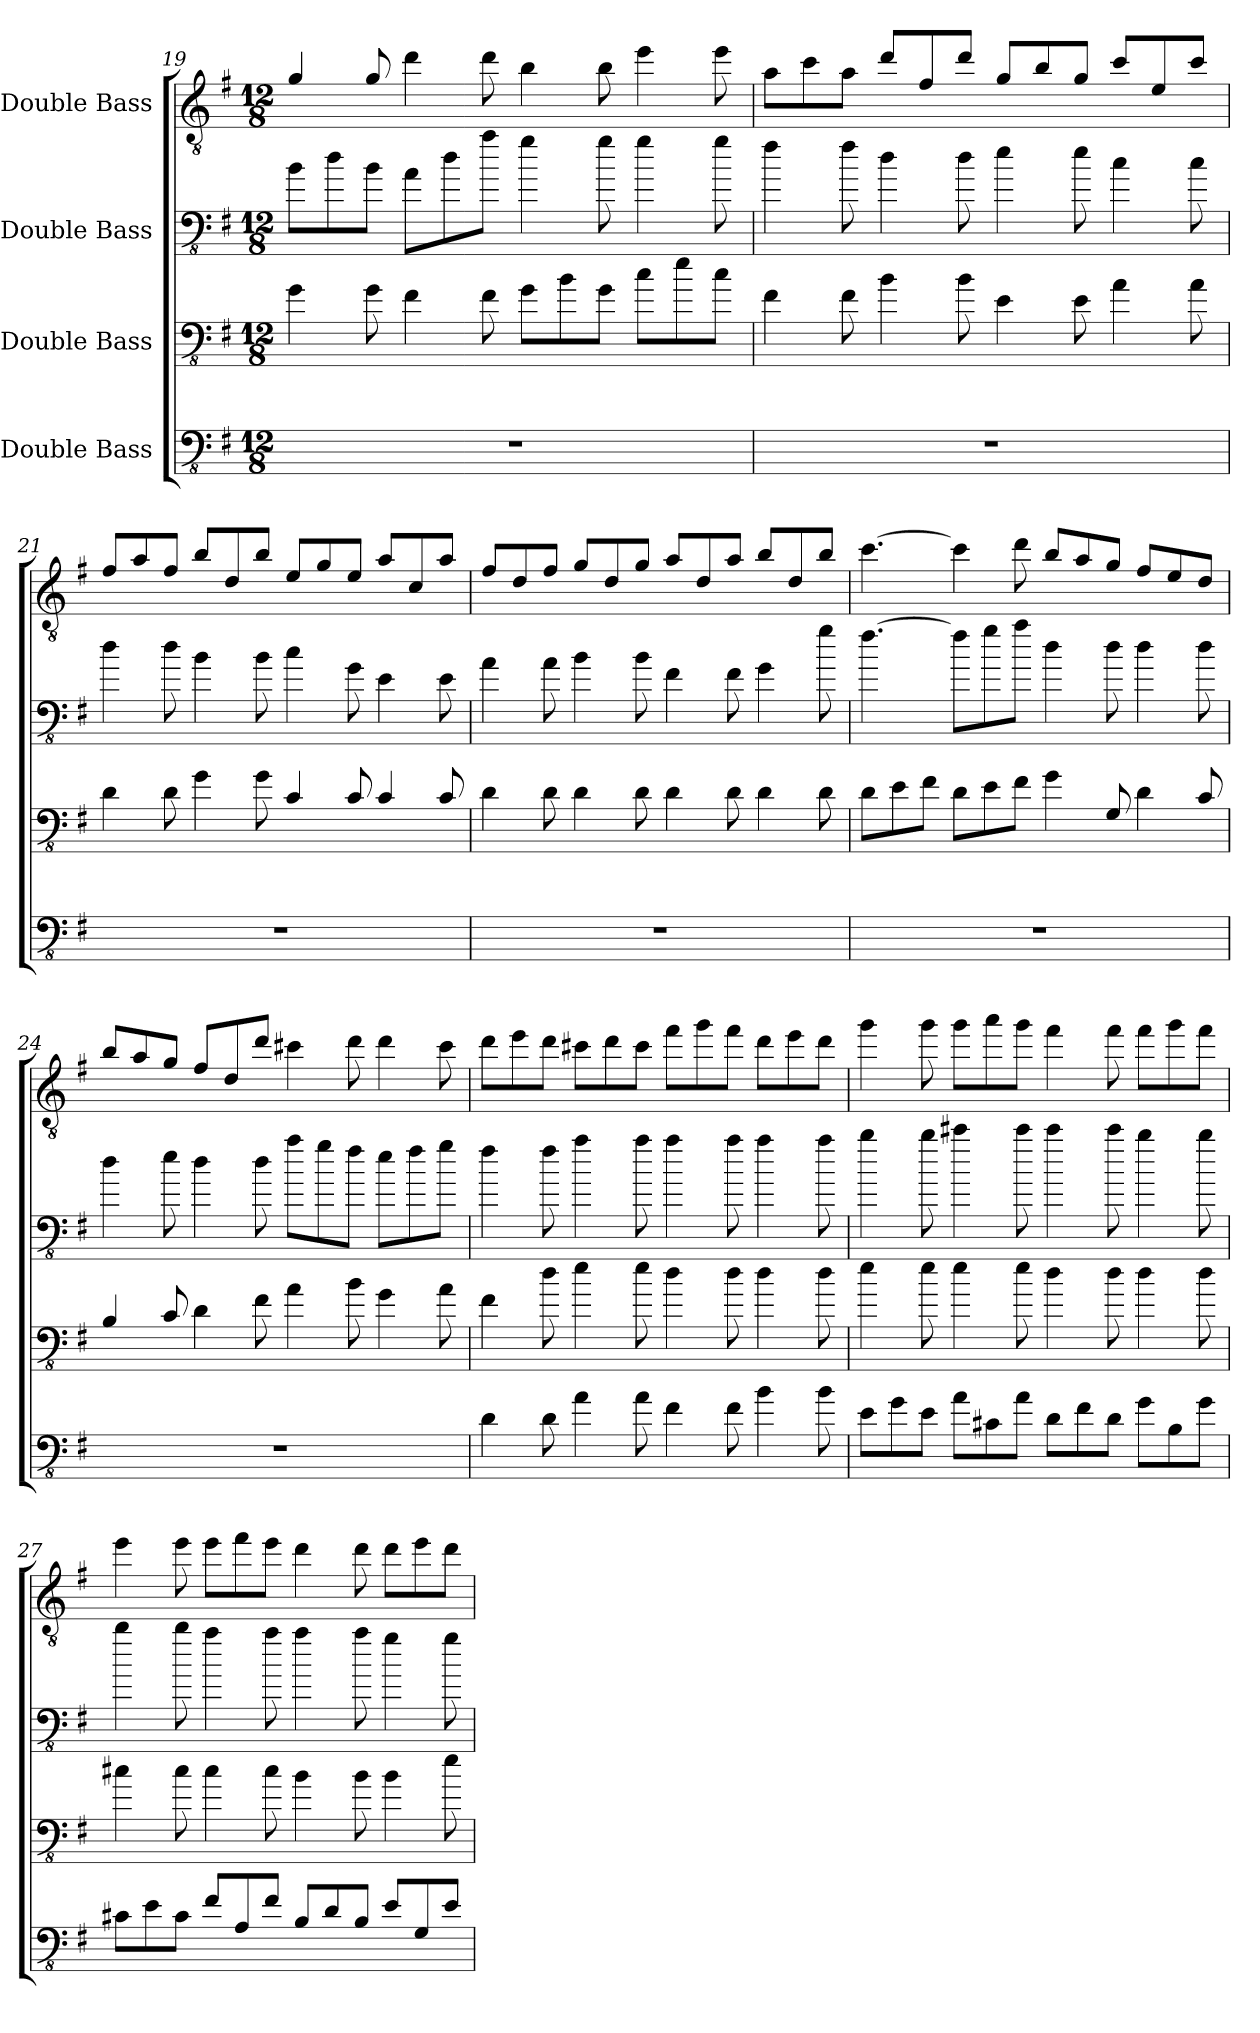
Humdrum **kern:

**kern	**kern	**kern	**kern
*part4	*part3	*part2	*part1
*staff4	*staff3	*staff2	*staff1
*I"Double Bass	*I"Double Bass	*I"Double Bass	*I"Double Bass
!!LO:LB:g=z
*clefFv4	*clefFv4	*clefFv4	*clefGv2
*ITrd7c12	*ITrd7c12	*ITrd7c12	*ITrd7c12
*k[f#]	*k[f#]	*k[f#]	*k[f#]
*M12/8	*M12/8	*M12/8	*M12/8
=19	=19	=19	=19
1.r	4GG\	8BB\L	4G/
.	.	8D\	.
.	8GG\	8BB\J	8G/
.	4FF#\	8AA\L	4d\
.	.	8D\	.
.	8FF#\	8A\J	8d\
.	8GG\L	4G\	4B\
.	8BB\	.	.
.	8GG\J	8G\	8B\
.	8C\L	4G\	4e\
.	8E\	.	.
.	8C\J	8G\	8e\
=20	=20	=20	=20
1.r	4FF#\	4F#\	8A\L
.	.	.	8c\
.	8FF#\	8F#\	8A\J
.	4BB\	4D\	8d/L
.	.	.	8F#/
.	8BB\	8D\	8d/J
.	4EE\	4E\	8G/L
.	.	.	8B/
.	8EE\	8E\	8G/J
.	4AA\	4C\	8c/L
.	.	.	8E/
.	8AA\	8C\	8c/J
=21	=21	=21	=21
1.r	4DD\	4D\	8F#/L
.	.	.	8A/
.	8DD\	8D\	8F#/J
.	4GG\	4BB\	8B/L
.	.	.	8D/
.	8GG\	8BB\	8B/J
.	4CC/	4C\	8E/L
.	.	.	8G/
.	8CC/	8GG\	8E/J
.	4CC/	4EE\	8A/L
.	.	.	8C/
.	8CC/	8EE\	8A/J
!!LO:PB:g=z
=22	=22	=22	=22
1.r	4DD\	4AA\	8F#/L
.	.	.	8D/
.	8DD\	8AA\	8F#/J
.	4DD\	4BB\	8G/L
.	.	.	8D/
.	8DD\	8BB\	8G/J
.	4DD\	4FF#\	8A/L
.	.	.	8D/
.	8DD\	8FF#\	8A/J
.	4DD\	4GG\	8B/L
.	.	.	8D/
.	8DD\	8G\	8B/J
=23	=23	=23	=23
1.r	8DD\L	[4.F#\	[4.c\
.	8EE\	.	.
.	8FF#\J	.	.
.	8DD\L	8F#\L]	4c\]
.	8EE\	8G\	.
.	8FF#\J	8A\J	8d\
.	4GG\	4D\	8B/L
.	.	.	8A/
.	8GGG/	8D\	8G/J
.	4DD\	4D\	8F#/L
.	.	.	8E/
.	8CC/	8D\	8D/J
=24	=24	=24	=24
1.r	4BBB/	4D\	8B/L
.	.	.	8A/
.	8CC/	8E\	8G/J
.	4DD\	4D\	8F#/L
.	.	.	8D/
.	8FF#\	8D\	8d/J
.	4AA\	8A\L	4c#X\
.	.	8G\	.
.	8BB\	8F#\J	8d\
.	4GG\	8E\L	4d\
.	.	8F#\	.
.	8AA\	8G\J	8c#\
!!LO:LB:g=z
=25	=25	=25	=25
4DD\	4FF#\	4F#\	8d\L
.	.	.	8e\
8DD\	8D\	8F#\	8d\J
4AA\	4E\	4A\	8c#X\L
.	.	.	8d\
8AA\	8E\	8A\	8c#\J
4FF#\	4D\	4A\	8f#\L
.	.	.	8g\
8FF#\	8D\	8A\	8f#\J
4BB\	4D\	4A\	8d\L
.	.	.	8e\
8BB\	8D\	8A\	8d\J
=26	=26	=26	=26
8EE\L	4E\	4B\	4g\
8GG\	.	.	.
8EE\J	8E\	8B\	8g\
8AA\L	4E\	4c#X\	8g\L
8CC#X\	.	.	8a\
8AA\J	8E\	8c#\	8g\J
8DD\L	4D\	4c#\	4f#\
8FF#\	.	.	.
8DD\J	8D\	8c#\	8f#\
8GG\L	4D\	4B\	8f#\L
8BBB\	.	.	8g\
8GG\J	8D\	8B\	8f#\J
=27	=27	=27	=27
8CC#X\L	4C#X\	4B\	4e\
8EE\	.	.	.
8CC#\J	8C#\	8B\	8e\
8FF#/L	4C#\	4A\	8e\L
8AAA/	.	.	8f#\
8FF#/J	8C#\	8A\	8e\J
8BBB/L	4BB\	4A\	4d\
8DD/	.	.	.
8BBB/J	8BB\	8A\	8d\
8EE/L	4BB\	4G\	8d\L
8GGG/	.	.	8e\
8EE/J	8E\	8G\	8d\J
=	=	=	=
*-	*-	*-	*-
